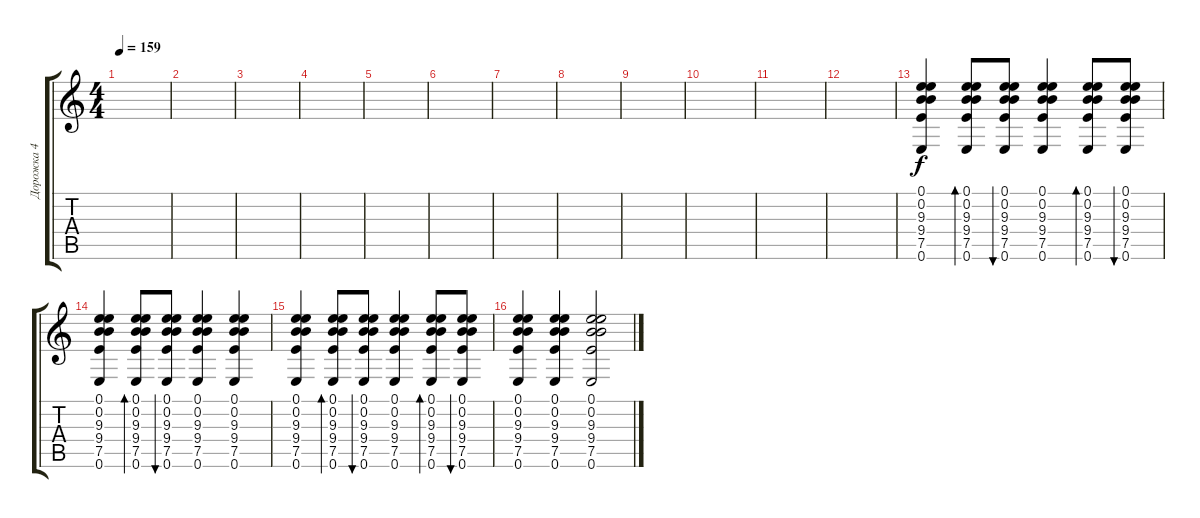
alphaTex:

\track ("Дорожка 4" "Дорожка 4") {instrument distortionguitar}
\staff {score tabs}
\tuning (E4 B3 G3 D3 A2 E2) {hide}
\ts (4 4)
\tempo 159
\clef g2
\ks c
|
|
|
|
|
|
|
|
|
|
|
|
(0.1 0.2 9.3 9.4 7.5 0.6).4 (0.1 0.2 9.3 9.4 7.5 0.6).8{bd 60} (0.1 0.2 9.3 9.4 7.5 0.6).8{bu 60} (0.1 0.2 9.3 9.4 7.5 0.6).4 (0.1 0.2 9.3 9.4 7.5 0.6).8{bd 60} (0.1 0.2 9.3 9.4 7.5 0.6).8{bu 60} |
(0.1 0.2 9.3 9.4 7.5 0.6).4 (0.1 0.2 9.3 9.4 7.5 0.6).8{bd 60} (0.1 0.2 9.3 9.4 7.5 0.6).8{bu 60} (0.1 0.2 9.3 9.4 7.5 0.6).4 (0.1 0.2 9.3 9.4 7.5 0.6).4 |
(0.1 0.2 9.3 9.4 7.5 0.6).4 (0.1 0.2 9.3 9.4 7.5 0.6).8{bd 60} (0.1 0.2 9.3 9.4 7.5 0.6).8{bu 60} (0.1 0.2 9.3 9.4 7.5 0.6).4 (0.1 0.2 9.3 9.4 7.5 0.6).8{bd 60} (0.1 0.2 9.3 9.4 7.5 0.6).8{bu 60} |
(0.1 0.2 9.3 9.4 7.5 0.6).4 (0.1 0.2 9.3 9.4 7.5 0.6).4 (0.1 0.2 9.3 9.4 7.5 0.6).2
